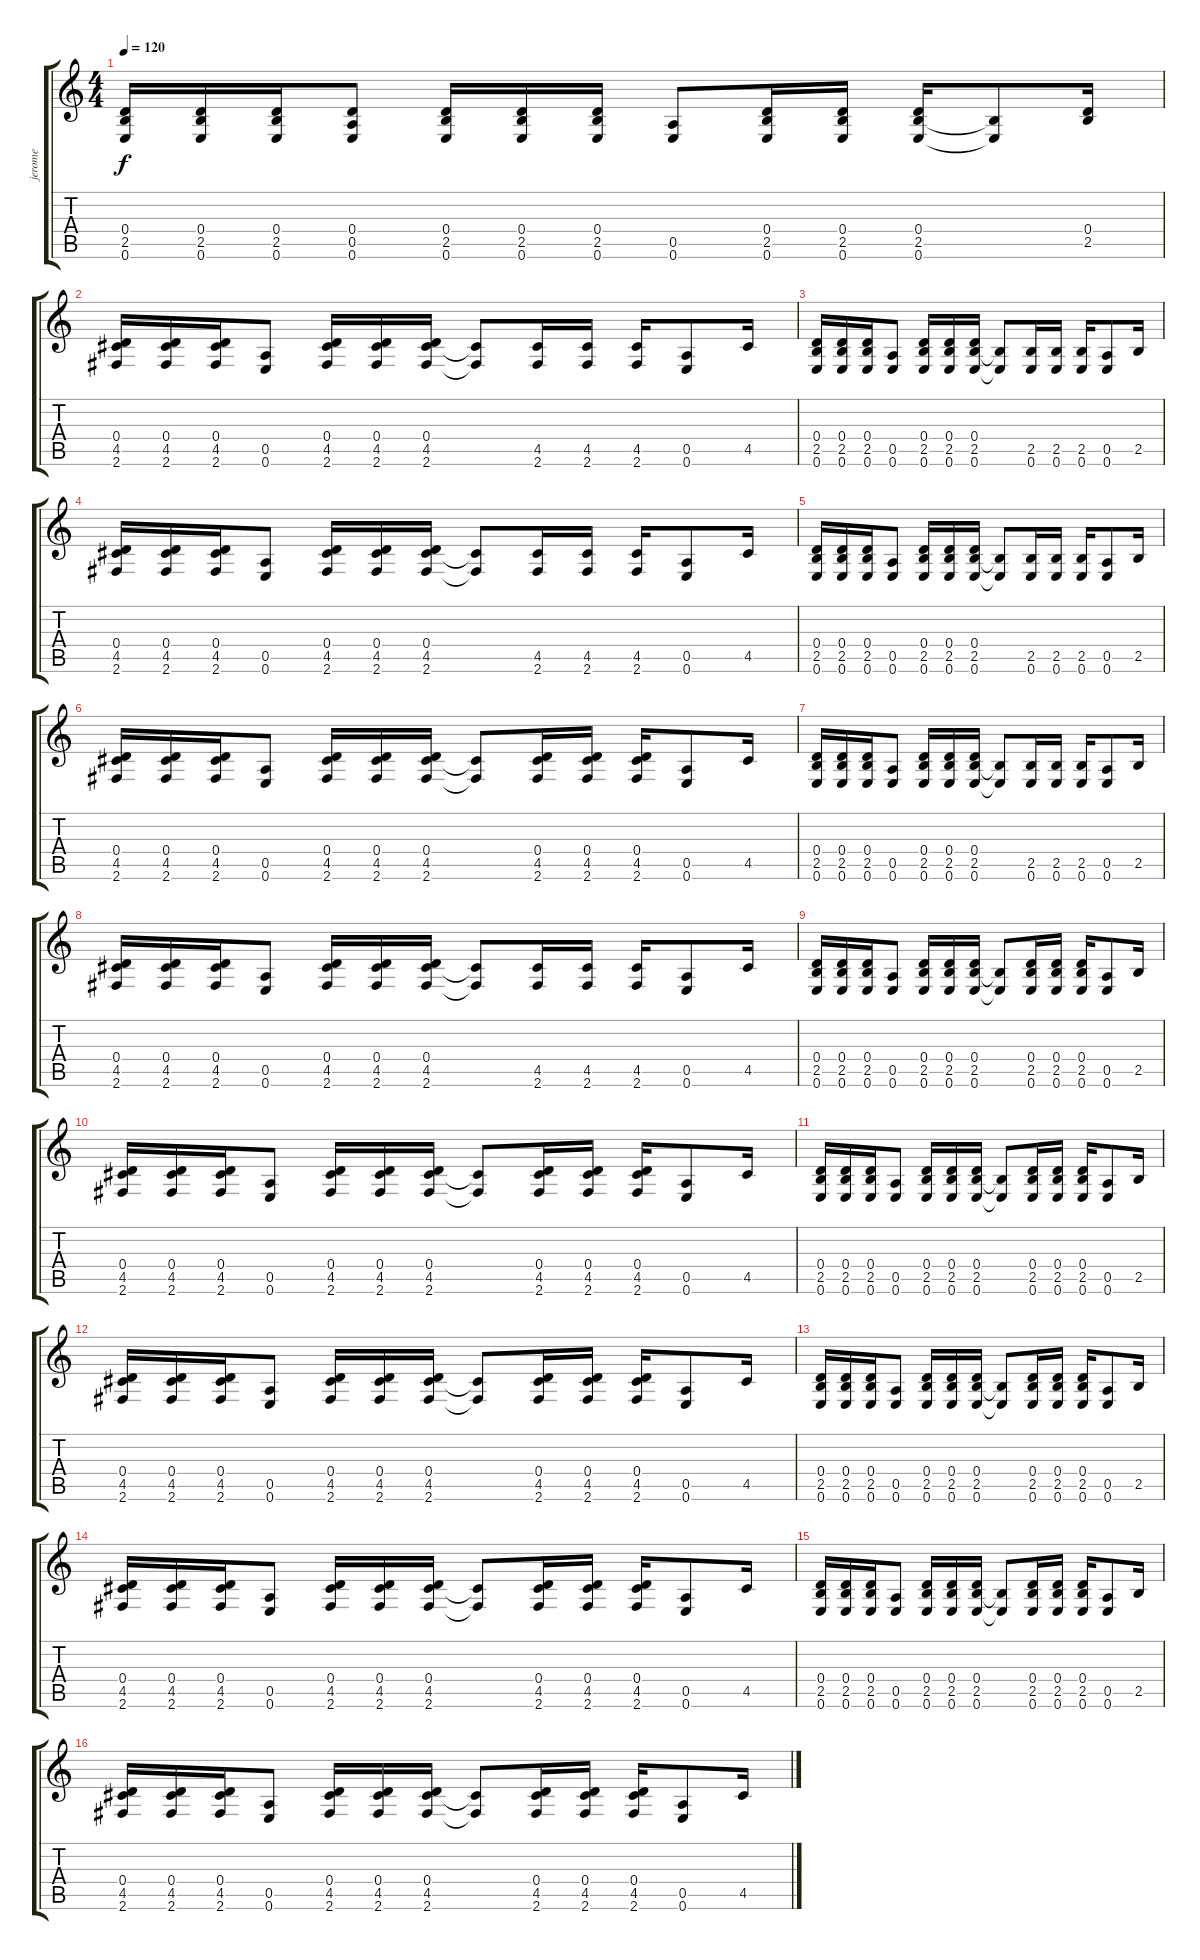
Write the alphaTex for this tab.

\track ("jerome" "jerome") {instrument distortionguitar}
\staff {score tabs}
\tuning (E4 B3 G3 D3 A2 E2) {hide}
\ts (4 4)
\tempo 120
\clef g2
\ks c
(0.4 2.5 0.6).16{dy f} (0.4 2.5 0.6).16 (0.4 2.5 0.6).16 (0.4 0.5 0.6).8 (0.4 2.5 0.6).16 (0.4 2.5 0.6).16 (0.4 2.5 0.6).16 (0.5 0.6).8 (0.4 2.5 0.6).16 (0.4 2.5 0.6).16 (0.4 2.5 0.6).16 (2.5{t} 0.6{t}).8 (0.4 2.5).16 |
(0.4 4.5 2.6).16 (0.4 4.5 2.6).16 (0.4 4.5 2.6).16 (0.5 0.6).8 (0.4 4.5 2.6).16 (0.4 4.5 2.6).16 (0.4 4.5 2.6).16 (4.5{t} 2.6{t}).8 (4.5 2.6).16 (4.5 2.6).16 (4.5 2.6).16 (0.5 0.6).8 4.5.16 |
(0.4 2.5 0.6).16 (0.4 2.5 0.6).16 (0.4 2.5 0.6).16 (0.5 0.6).8 (0.4 2.5 0.6).16 (0.4 2.5 0.6).16 (0.4 2.5 0.6).16 (2.5{t} 0.6{t}).8 (2.5 0.6).16 (2.5 0.6).16 (2.5 0.6).16 (0.5 0.6).8 2.5.16 |
(0.4 4.5 2.6).16 (0.4 4.5 2.6).16 (0.4 4.5 2.6).16 (0.5 0.6).8 (0.4 4.5 2.6).16 (0.4 4.5 2.6).16 (0.4 4.5 2.6).16 (4.5{t} 2.6{t}).8 (4.5 2.6).16 (4.5 2.6).16 (4.5 2.6).16 (0.5 0.6).8 4.5.16 |
(0.4 2.5 0.6).16 (0.4 2.5 0.6).16 (0.4 2.5 0.6).16 (0.5 0.6).8 (0.4 2.5 0.6).16 (0.4 2.5 0.6).16 (0.4 2.5 0.6).16 (2.5{t} 0.6{t}).8 (2.5 0.6).16 (2.5 0.6).16 (2.5 0.6).16 (0.5 0.6).8 2.5.16 |
(0.4 4.5 2.6).16 (0.4 4.5 2.6).16 (0.4 4.5 2.6).16 (0.5 0.6).8 (0.4 4.5 2.6).16 (0.4 4.5 2.6).16 (0.4 4.5 2.6).16 (4.5{t} 2.6{t}).8 (0.4 4.5 2.6).16 (0.4 4.5 2.6).16 (0.4 4.5 2.6).16 (0.5 0.6).8 4.5.16 |
(0.4 2.5 0.6).16 (0.4 2.5 0.6).16 (0.4 2.5 0.6).16 (0.5 0.6).8 (0.4 2.5 0.6).16 (0.4 2.5 0.6).16 (0.4 2.5 0.6).16 (2.5{t} 0.6{t}).8 (2.5 0.6).16 (2.5 0.6).16 (2.5 0.6).16 (0.5 0.6).8 2.5.16 |
(0.4 4.5 2.6).16 (0.4 4.5 2.6).16 (0.4 4.5 2.6).16 (0.5 0.6).8 (0.4 4.5 2.6).16 (0.4 4.5 2.6).16 (0.4 4.5 2.6).16 (4.5{t} 2.6{t}).8 (4.5 2.6).16 (4.5 2.6).16 (4.5 2.6).16 (0.5 0.6).8 4.5.16 |
(0.4 2.5 0.6).16 (0.4 2.5 0.6).16 (0.4 2.5 0.6).16 (0.5 0.6).8 (0.4 2.5 0.6).16 (0.4 2.5 0.6).16 (0.4 2.5 0.6).16 (2.5{t} 0.6{t}).8 (0.4 2.5 0.6).16 (0.4 2.5 0.6).16 (0.4 2.5 0.6).16 (0.5 0.6).8 2.5.16 |
(0.4 4.5 2.6).16 (0.4 4.5 2.6).16 (0.4 4.5 2.6).16 (0.5 0.6).8 (0.4 4.5 2.6).16 (0.4 4.5 2.6).16 (0.4 4.5 2.6).16 (4.5{t} 2.6{t}).8 (0.4 4.5 2.6).16 (0.4 4.5 2.6).16 (0.4 4.5 2.6).16 (0.5 0.6).8 4.5.16 |
(0.4 2.5 0.6).16 (0.4 2.5 0.6).16 (0.4 2.5 0.6).16 (0.5 0.6).8 (0.4 2.5 0.6).16 (0.4 2.5 0.6).16 (0.4 2.5 0.6).16 (2.5{t} 0.6{t}).8 (0.4 2.5 0.6).16 (0.4 2.5 0.6).16 (0.4 2.5 0.6).16 (0.5 0.6).8 2.5.16 |
(0.4 4.5 2.6).16 (0.4 4.5 2.6).16 (0.4 4.5 2.6).16 (0.5 0.6).8 (0.4 4.5 2.6).16 (0.4 4.5 2.6).16 (0.4 4.5 2.6).16 (4.5{t} 2.6{t}).8 (0.4 4.5 2.6).16 (0.4 4.5 2.6).16 (0.4 4.5 2.6).16 (0.5 0.6).8 4.5.16 |
(0.4 2.5 0.6).16 (0.4 2.5 0.6).16 (0.4 2.5 0.6).16 (0.5 0.6).8 (0.4 2.5 0.6).16 (0.4 2.5 0.6).16 (0.4 2.5 0.6).16 (2.5{t} 0.6{t}).8 (0.4 2.5 0.6).16 (0.4 2.5 0.6).16 (0.4 2.5 0.6).16 (0.5 0.6).8 2.5.16 |
(0.4 4.5 2.6).16 (0.4 4.5 2.6).16 (0.4 4.5 2.6).16 (0.5 0.6).8 (0.4 4.5 2.6).16 (0.4 4.5 2.6).16 (0.4 4.5 2.6).16 (4.5{t} 2.6{t}).8 (0.4 4.5 2.6).16 (0.4 4.5 2.6).16 (0.4 4.5 2.6).16 (0.5 0.6).8 4.5.16 |
(0.4 2.5 0.6).16 (0.4 2.5 0.6).16 (0.4 2.5 0.6).16 (0.5 0.6).8 (0.4 2.5 0.6).16 (0.4 2.5 0.6).16 (0.4 2.5 0.6).16 (2.5{t} 0.6{t}).8 (0.4 2.5 0.6).16 (0.4 2.5 0.6).16 (0.4 2.5 0.6).16 (0.5 0.6).8 2.5.16 |
(0.4 4.5 2.6).16 (0.4 4.5 2.6).16 (0.4 4.5 2.6).16 (0.5 0.6).8 (0.4 4.5 2.6).16 (0.4 4.5 2.6).16 (0.4 4.5 2.6).16 (4.5{t} 2.6{t}).8 (0.4 4.5 2.6).16 (0.4 4.5 2.6).16 (0.4 4.5 2.6).16 (0.5 0.6).8 4.5.16
